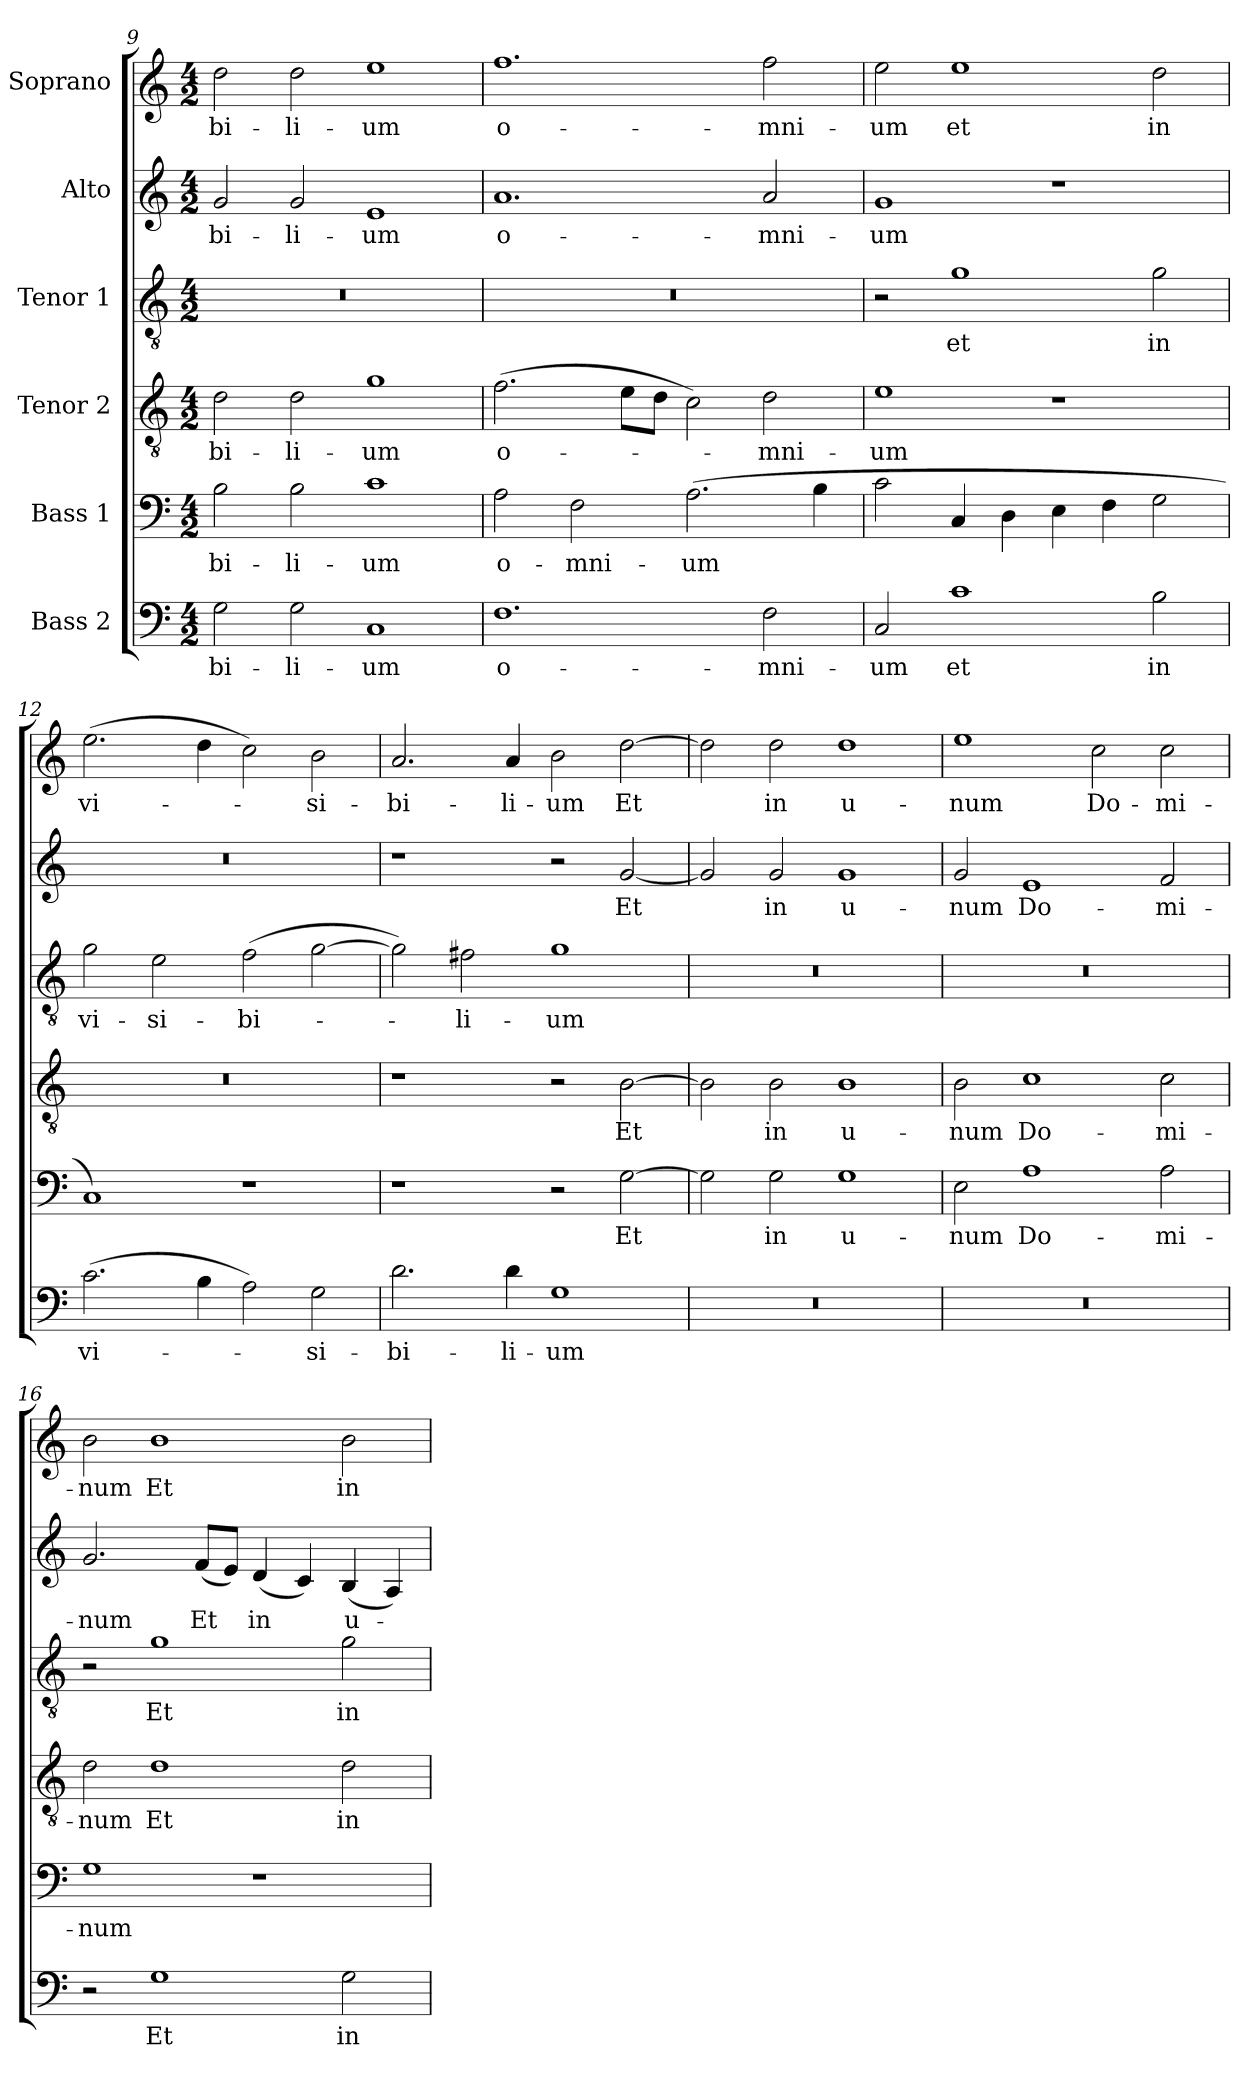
**kern	**text	**kern	**text	**kern	**text	**kern	**text	**kern	**text	**kern	**text
*part6	*part6	*part5	*part5	*part4	*part4	*part3	*part3	*part2	*part2	*part1	*part1
*staff6	*staff6	*staff5	*staff5	*staff4	*staff4	*staff3	*staff3	*staff2	*staff2	*staff1	*staff1
*I"Bass 2	*	*I"Bass 1	*	*I"Tenor 2	*	*I"Tenor 1	*	*I"Alto	*	*I"Soprano	*
*clefF4	*	*clefF4	*	*clefGv2	*	*clefGv2	*	*clefG2	*	*clefG2	*
*k[]	*	*k[]	*	*k[]	*	*k[]	*	*k[]	*	*k[]	*
*C:	*	*C:	*	*C:	*	*C:	*	*C:	*	*C:	*
*M4/2	*	*M4/2	*	*M4/2	*	*M4/2	*	*M4/2	*	*M4/2	*
=9	=9	=9	=9	=9	=9	=9	=9	=9	=9	=9	=9
2G\	-bi-	2B\	-bi-	2d\	-bi-	0r	.	2g/	-bi-	2dd\	-bi-
2G\	-li-	2B\	-li-	2d\	-li-	.	.	2g/	-li-	2dd\	-li-
1C	-um	1c	-um	1g	-um	.	.	1e	-um	1ee	-um
=10	=10	=10	=10	=10	=10	=10	=10	=10	=10	=10	=10
1.F	o-	2A\	o-	(2.f\	o-	0r	.	1.a	o-	1.ff	o-
.	.	2F\	-mni-	.	.	.	.	.	.	.	.
.	.	.	.	8e\L	.	.	.	.	.	.	.
.	.	.	.	8d\J	.	.	.	.	.	.	.
.	.	(2.A\	-um	2c\)	.	.	.	.	.	.	.
2F\	-mni-	.	.	2d\	-mni-	.	.	2a/	-mni-	2ff\	-mni-
.	.	4B\	.	.	.	.	.	.	.	.	.
=11	=11	=11	=11	=11	=11	=11	=11	=11	=11	=11	=11
2C/	-um	2c\	.	1e	-um	2r	.	1g	-um	2ee\	-um
1c	et	4C/	.	.	.	1g	et	.	.	1ee	et
.	.	4D\	.	.	.	.	.	.	.	.	.
.	.	4E\	.	1r	.	.	.	1r	.	.	.
.	.	4F\	.	.	.	.	.	.	.	.	.
2B\	in	2G\	.	.	.	2g\	in	.	.	2dd\	in
=12	=12	=12	=12	=12	=12	=12	=12	=12	=12	=12	=12
(2.c\	vi-	1C)	.	0r	.	2g\	vi-	0r	.	(2.ee\	vi-
.	.	.	.	.	.	2e\	-si-	.	.	.	.
4B\	.	.	.	.	.	.	.	.	.	4dd\	.
2A\)	.	1r	.	.	.	(2f\	-bi-	.	.	2cc\)	.
2G\	-si-	.	.	.	.	[2g\	.	.	.	2b\	-si-
=13	=13	=13	=13	=13	=13	=13	=13	=13	=13	=13	=13
2.d\	-bi-	1r	.	1r	.	2g\])	.	1r	.	2.a/	-bi-
.	.	.	.	.	.	2f#X\	-li-	.	.	.	.
4d\	-li-	.	.	.	.	.	.	.	.	4a/	-li-
1G	-um	2r	.	2r	.	1g	-um	2r	.	2b\	-um
.	.	[2G\	Et	[2B\	Et	.	.	[2g/	Et	[2dd\	Et
=14	=14	=14	=14	=14	=14	=14	=14	=14	=14	=14	=14
0r	.	2G\]	.	2B\]	.	0r	.	2g/]	.	2dd\]	.
.	.	2G\	in	2B\	in	.	.	2g/	in	2dd\	in
.	.	1G	u-	1B	u-	.	.	1g	u-	1dd	u-
!!LO:LB:g=z
=15	=15	=15	=15	=15	=15	=15	=15	=15	=15	=15	=15
0r	.	2E\	-num	2B\	-num	0r	.	2g/	-num	1ee	-num
.	.	1A	Do-	1c	Do-	.	.	1e	Do-	.	.
.	.	.	.	.	.	.	.	.	.	2cc\	Do-
.	.	2A\	-mi-	2c\	-mi-	.	.	2f/	-mi-	2cc\	-mi-
=16	=16	=16	=16	=16	=16	=16	=16	=16	=16	=16	=16
2r	.	1G	-num	2d\	-num	2r	.	2.g/	-num	2b\	-num
1G	Et	.	.	1d	Et	1g	Et	.	.	1b	Et
.	.	.	.	.	.	.	.	(8f/L	Et	.	.
.	.	.	.	.	.	.	.	8e/J)	.	.	.
.	.	1r	.	.	.	.	.	(4d/	in	.	.
.	.	.	.	.	.	.	.	4c/)	.	.	.
2G\	in	.	.	2d\	in	2g\	in	(4B/	u-	2b\	in
.	.	.	.	.	.	.	.	4A/)	.	.	.
=	=	=	=	=	=	=	=	=	=	=	=
*-	*-	*-	*-	*-	*-	*-	*-	*-	*-	*-	*-
